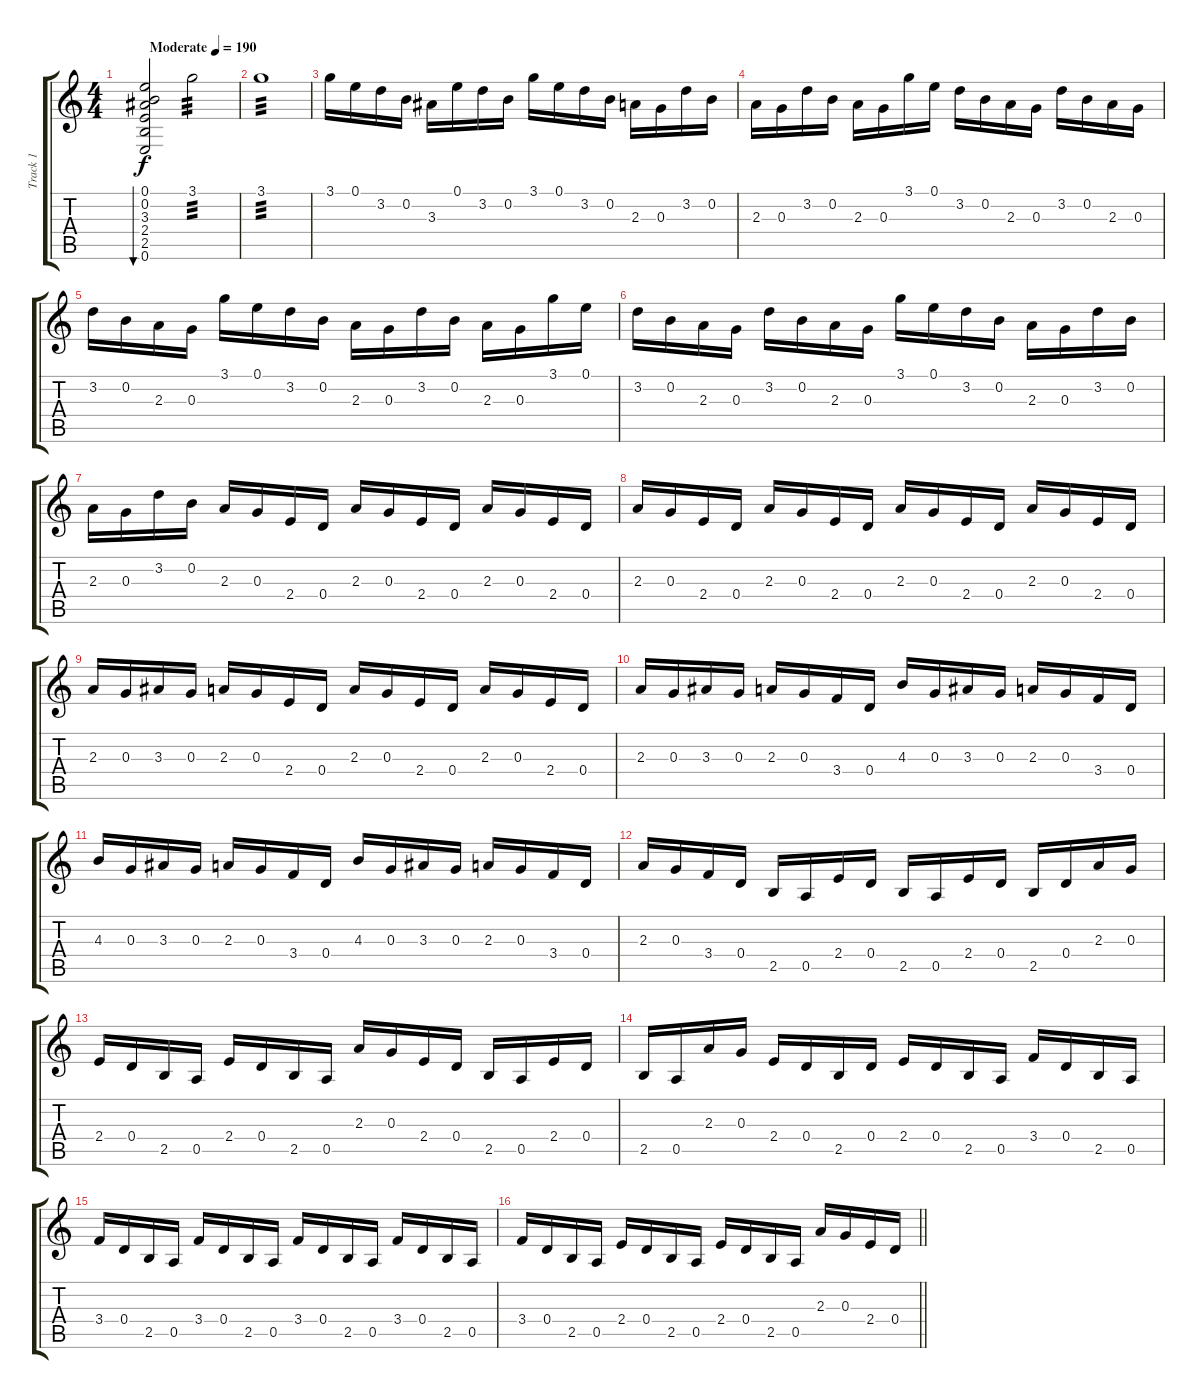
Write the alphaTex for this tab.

\track ("Track 1" "Track 1") {instrument acousticguitarsteel}
\staff {score tabs}
\tuning (E4 B3 G3 D3 A2 E2) {hide}
\ts (4 4)
\tempo (190 "Moderate")
\clef g2
\ks c
(0.1 0.2 3.3 2.4 2.5 0.6).2{bu 480 dy f instrument acousticguitarsteel} 3.1.2{tp 3} |
3.1.1{tp 3} |
3.1.16 0.1.16 3.2.16 0.2.16 3.3.16 0.1.16 3.2.16 0.2.16 3.1.16 0.1.16 3.2.16 0.2.16 2.3.16 0.3.16 3.2.16 0.2.16 |
2.3.16 0.3.16 3.2.16 0.2.16 2.3.16 0.3.16 3.1.16 0.1.16 3.2.16 0.2.16 2.3.16 0.3.16 3.2.16 0.2.16 2.3.16 0.3.16 |
3.2.16 0.2.16 2.3.16 0.3.16 3.1.16 0.1.16 3.2.16 0.2.16 2.3.16 0.3.16 3.2.16 0.2.16 2.3.16 0.3.16 3.1.16 0.1.16 |
3.2.16 0.2.16 2.3.16 0.3.16 3.2.16 0.2.16 2.3.16 0.3.16 3.1.16 0.1.16 3.2.16 0.2.16 2.3.16 0.3.16 3.2.16 0.2.16 |
2.3.16 0.3.16 3.2.16 0.2.16 2.3.16 0.3.16 2.4.16 0.4.16 2.3.16 0.3.16 2.4.16 0.4.16 2.3.16 0.3.16 2.4.16 0.4.16 |
2.3.16 0.3.16 2.4.16 0.4.16 2.3.16 0.3.16 2.4.16 0.4.16 2.3.16 0.3.16 2.4.16 0.4.16 2.3.16 0.3.16 2.4.16 0.4.16 |
2.3.16 0.3.16 3.3.16 0.3.16 2.3.16 0.3.16 2.4.16 0.4.16 2.3.16 0.3.16 2.4.16 0.4.16 2.3.16 0.3.16 2.4.16 0.4.16 |
2.3.16 0.3.16 3.3.16 0.3.16 2.3.16 0.3.16 3.4.16 0.4.16 4.3.16 0.3.16 3.3.16 0.3.16 2.3.16 0.3.16 3.4.16 0.4.16 |
4.3.16 0.3.16 3.3.16 0.3.16 2.3.16 0.3.16 3.4.16 0.4.16 4.3.16 0.3.16 3.3.16 0.3.16 2.3.16 0.3.16 3.4.16 0.4.16 |
2.3.16 0.3.16 3.4.16 0.4.16 2.5.16 0.5.16 2.4.16 0.4.16 2.5.16 0.5.16 2.4.16 0.4.16 2.5.16 0.4.16 2.3.16 0.3.16 |
2.4.16 0.4.16 2.5.16 0.5.16 2.4.16 0.4.16 2.5.16 0.5.16 2.3.16 0.3.16 2.4.16 0.4.16 2.5.16 0.5.16 2.4.16 0.4.16 |
2.5.16 0.5.16 2.3.16 0.3.16 2.4.16 0.4.16 2.5.16 0.4.16 2.4.16 0.4.16 2.5.16 0.5.16 3.4.16 0.4.16 2.5.16 0.5.16 |
3.4.16 0.4.16 2.5.16 0.5.16 3.4.16 0.4.16 2.5.16 0.5.16 3.4.16 0.4.16 2.5.16 0.5.16 3.4.16 0.4.16 2.5.16 0.5.16 |
\barLineRight lightlight
3.4.16 0.4.16 2.5.16 0.5.16 2.4.16 0.4.16 2.5.16 0.5.16 2.4.16 0.4.16 2.5.16 0.5.16 2.3.16 0.3.16 2.4.16 0.4.16
